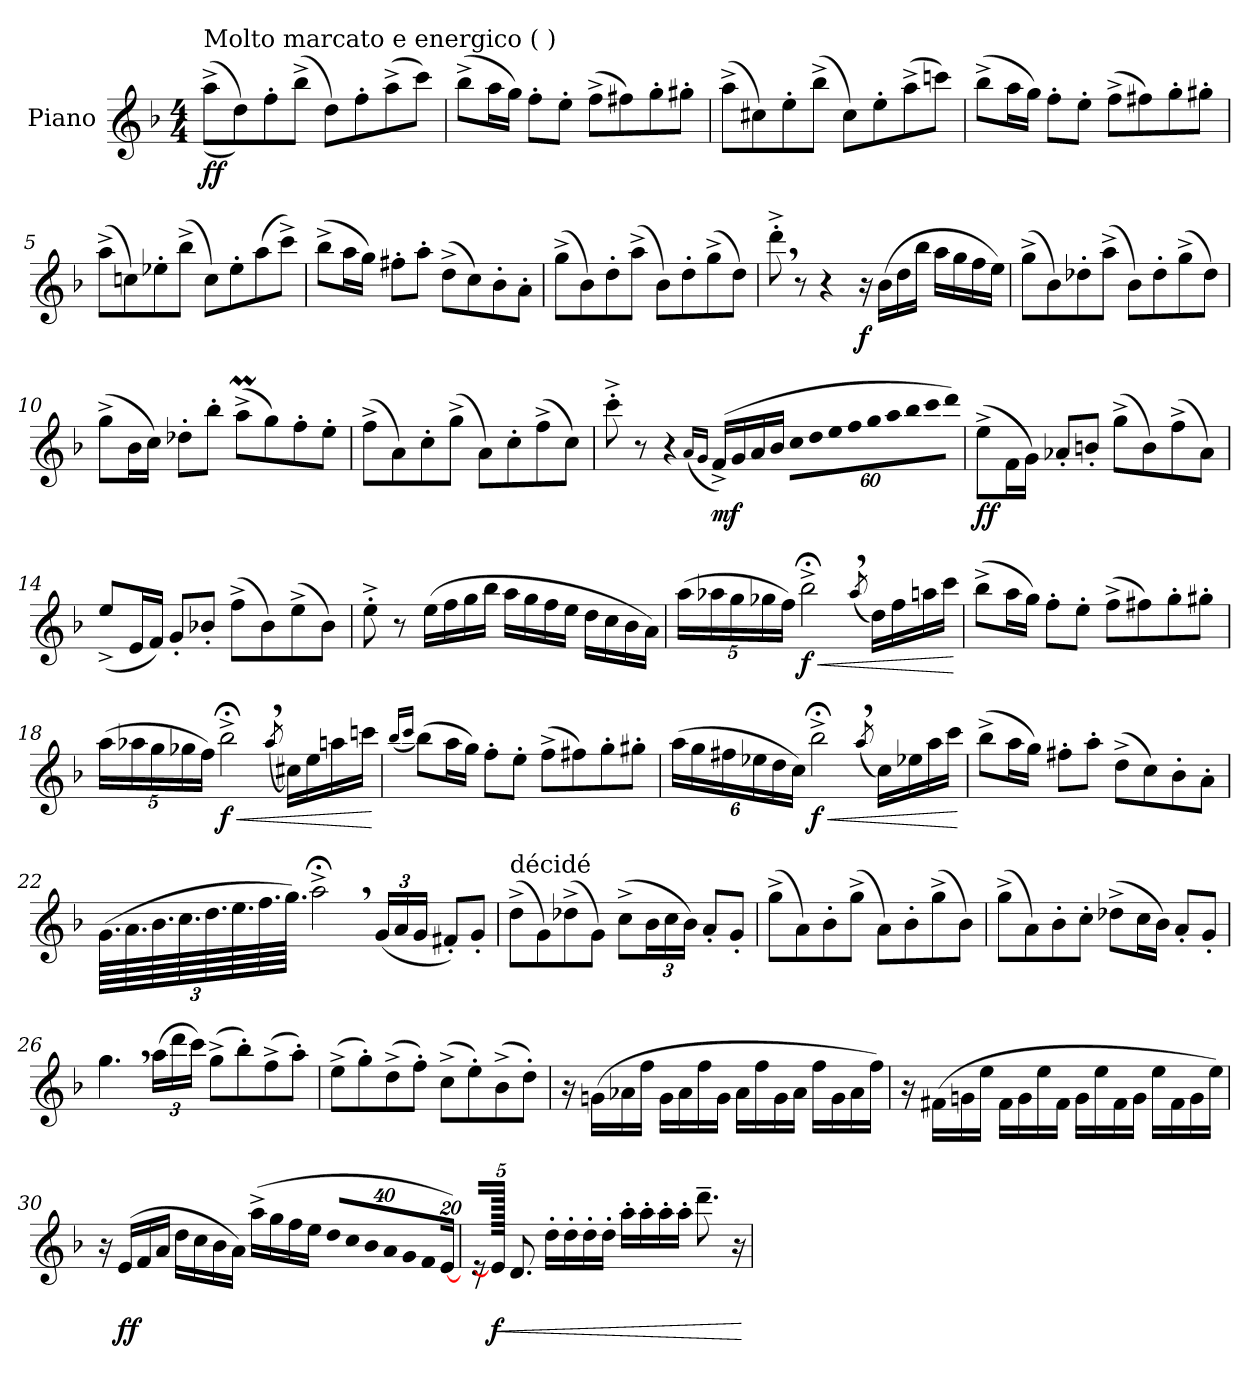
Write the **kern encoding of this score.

**kern	**dynam
*part1	*part1
*staff1	*staff1
*I"Piano	*
*I'Pno.	*
*clefG2	*
*k[b-]	*
*M4/4	*
*MM126	*
=1	=1
!LO:TX:a:t=Molto marcato e energico (                )	!
!	!LO:DY:b
((8aa^\L	ff
8dd\))	.
8ff'\	.
(8bb-^\J	.
8dd\L)	.
8ff'\	.
(8aa^\	.
8ccc\J)	.
=2	=2
(8bb-^\L	.
16aa\L	.
16gg\JJ)	.
8ff'\L	.
8ee'\J	.
(8ff^\L	.
8ff#X\)	.
8gg'\	.
8gg#X'\J	.
=3	=3
(8aa^\L	.
8cc#X\)	.
8ee'\	.
(8bb-^\J	.
8cc#\L)	.
8ee'\	.
(8aa^\	.
8cccn\J)	.
=4	=4
(8bb-^\L	.
16aa\L	.
16gg\JJ)	.
8ff'\L	.
8ee'\J	.
(8ff^\L	.
8ff#X\)	.
8gg'\	.
8gg#X'\J	.
!!LO:LB:g=z
=5	=5
(8aa^\L	.
8ccn\)	.
8ee-X'\	.
(8bb-^\J	.
8cc\L)	.
8ee-'\	.
(8aa\	.
8ccc^\J)	.
=6	=6
(8bb-^\L	.
16aa\L	.
16gg\JJ)	.
8ff#X'\L	.
8aa'\J	.
(8dd^\L	.
8cc\)	.
8b-'\	.
8a'\J	.
=7	=7
(8gg^\L	.
8b-\)	.
8dd'\	.
(8aa^\J	.
8b-\L)	.
8dd'\	.
(8gg^\	.
8dd\J)	.
=8	=8
8ddd'^,\	.
8r	.
4r	.
!	!LO:DY:b
16r	f
(16b-\LL	.
16dd\	.
16bb-\JJ	.
16aa\LL	.
16gg\	.
16ff\	.
16ee\JJ)	.
!!LO:LB:g=z
=9	=9
(8gg^\L	.
8b-\)	.
8dd-X'\	.
(8aa^\J	.
8b-\L)	.
8dd-'\	.
(8gg^\	.
8dd-\J)	.
=10	=10
(8gg^\L	.
16b-\L	.
16cc\JJ)	.
8dd-X'\L	.
8bb-'\J	.
(8aam^\L	.
8gg\)	.
8ff'\	.
8ee'\J	.
=11	=11
(8ff^\L	.
8a\)	.
8cc'\	.
(8gg^\J	.
8a\L)	.
8cc'\	.
(8ff^\	.
8cc\J)	.
=12	=12
8ccc^'\	.
8r	.
4r	.
(16qa/LL	.
16qg/JJ	.
!	!LO:DY:b
(16f^/LL)	mf
16g/	.
16a/	.
16b-/JJ	.
*Xbrackettup	*
!LO:N:vis=32	!
1920%53cc\LLL	.
!LO:N:vis=32	!
1920%53dd\	.
!LO:N:vis=32	!
1920%53ee\	.
!LO:N:vis=32	!
1920%53ff\	.
!LO:N:vis=32	!
1920%53gg\	.
!LO:N:vis=32	!
1920%53aa\	.
!LO:N:vis=32	!
1920%53bb-\	.
!LO:N:vis=32	!
1920%53ccc\	.
!LO:N:vis=32	!
1920%53ddd\JJJ)	.
!!LO:LB:g=z
=13	=13
!	!LO:DY:b
(8ee^\L	ff
16f\L	.
16g\JJ)	.
8a-X'/L	.
8bn'/J	.
(8gg^\L	.
8b\)	.
(8ff^\	.
8a-\J)	.
=14	=14
(8ee^/L	.
16e/L	.
16f/JJ)	.
8g'/L	.
8b-X'/J	.
(8ff^\L	.
8b-\)	.
(8ee^\	.
8b-\J)	.
=15	=15
8ee'^\	.
8r	.
(16ee\LL	.
16ff\	.
16gg\	.
16bb-\JJ	.
16aa\LL	.
16gg\	.
16ff\	.
16ee\JJ	.
16dd\LL	.
16cc\	.
16b-\	.
16a\JJ)	.
=16	=16
(20aa\LL	.
20aa-X\	.
20gg\	.
20gg-X\	.
20ff\JJ)	.
!	!LO:HP:b
!	!LO:DY:n=1:b
2bb-;<^,\	< f
(8qaa-/	.
16dd\LL)	.
16ff\	.
16aan\	.
16ccc\JJ	.
.	[
!!LO:LB:g=z
=17	=17
(8bb-^\L	.
16aa\L	.
16gg\JJ)	.
8ff'\L	.
8ee'\J	.
(8ff^\L	.
8ff#X\)	.
8gg'\	.
8gg#X'\J	.
=18	=18
(20aa\LL	.
20aa-X\	.
20gg\	.
20gg-X\	.
20ff\JJ)	.
!	!LO:HP:b
!	!LO:DY:n=1:b
2bb-;<^,\	< f
(8qaa-/	.
16cc#X\LL)	.
16ee\	.
16aan\	.
16cccn\JJ	.
.	[
=19	=19
(16qbb-/LL	.
16qccc/JJ	.
(8bb-\L)	.
16aa\L	.
16gg\JJ)	.
8ff'\L	.
8ee'\J	.
(8ff^\L	.
8ff#X\)	.
8gg'\	.
8gg#X'\J	.
!!LO:LB:g=z
=20	=20
(24aa\LL	.
24gg\	.
24ff#X\	.
24ee-X\	.
24dd\	.
24cc\JJ)	.
!	!LO:HP:b
!	!LO:DY:n=1:b
2bb-;<^,\	< f
(8qaa/	.
16cc\LL)	.
16ee-X\	.
16aa\	.
16ccc\JJ	.
.	[
=21	=21
(8bb-^\L	.
16aa\L	.
16gg\JJ)	.
8ff#X'\L	.
8aa'\J	.
(8dd^\L	.
8cc\)	.
8b-'\	.
8a'\J	.
=22	=22
(96.g\LLLL	.
96.a\	.
96.b-\	.
96.cc\	.
96.dd\	.
96.ee\	.
96.ff\	.
96.gg\JJJJ)	.
2aa;<^,\	.
(24g/LL	.
24a/	.
24g/JJ	.
8f#X'/L)	.
8g'/J	.
!!LO:LB:g=z
=23	=23
!LO:TX:a:t=décidé	!
(8dd^\L	.
8g\)	.
(8dd-X^\	.
8g\J)	.
(8cc^\L	.
24b-\L	.
24cc\	.
24b-\JJ)	.
8a'/L	.
8g'/J	.
=24	=24
(8gg^\L	.
8a\)	.
8b-'\	.
(8gg^\J	.
8a\L)	.
8b-'\	.
(8gg^\	.
8b-\J)	.
=25	=25
(8gg^\L	.
8a\)	.
8b-'\	.
8cc'\J	.
(8dd-X^\L	.
16cc\L	.
16b-\JJ)	.
8a'/L	.
8g'/J	.
=26	=26
4.gg,\	.
(24aa\LL	.
24ddd\	.
24ccc\JJ)	.
(8gg^\L	.
8bb-'\)	.
(8ff^\	.
8aa'\J)	.
!!LO:LB:g=z
=27	=27
(8ee^\L	.
8gg'\)	.
(8dd^\	.
8ff'\J)	.
(8cc^\L	.
8ee'\)	.
(8b-^\	.
8dd'\J)	.
=28	=28
16r	.
(16gn\LL	.
16a-X\	.
16ff\JJ	.
16g\LL	.
16a-\	.
16ff\	.
16g\JJ	.
16a-\LL	.
16ff\	.
16g\	.
16a-\JJ	.
16ff\LL	.
16g\	.
16a-\	.
16ff\JJ)	.
=29	=29
16r	.
(16f#X\LL	.
16gn\	.
16ee\JJ	.
16f#\LL	.
16g\	.
16ee\	.
16f#\JJ	.
16g\LL	.
16ee\	.
16f#\	.
16g\JJ	.
16ee\LL	.
16f#\	.
16g\	.
16ee\JJ)	.
!!LO:LB:g=z
=30	=30
16r	.
!	!LO:DY:b
(16e/LL	ff
16f/	.
16a/JJ	.
16dd\LL	.
16cc\	.
16b-\	.
16a\JJ)	.
(16aa^\LL	.
16gg\	.
16ff\	.
16ee\JJ	.
!LO:N:vis=16	!
640%23dd/LL	.
!LO:N:vis=16	!
640%23cc/	.
!LO:N:vis=16	!
640%23b-/	.
!LO:N:vis=16	!
640%23a/	.
!LO:N:vis=16	!
640%23g/	.
!LO:N:vis=16	!
640%23f/	.
[320%11e/JJ)	.
=31	=31
16r	.
!	!LO:DY:b
640e/JJ]	f
!	!LO:HP:b
8.d/	<
16dd'\LL	.
16dd'\	.
16dd'\	.
16dd'\JJ	.
16aa'\LL	.
16aa'\	.
16aa'\	.
16aa'\JJ	.
8.ddd~\	.
16r	.
.	[
=	=
*-	*-
